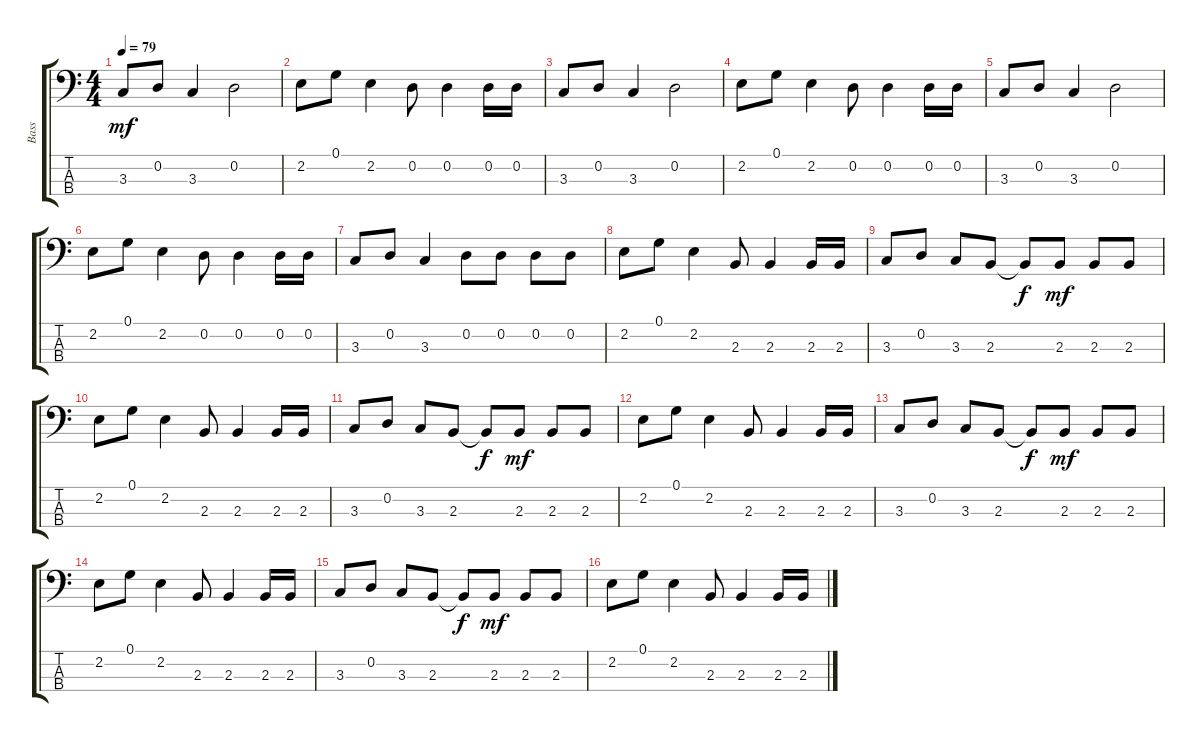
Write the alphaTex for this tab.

\track ("Bass" "Bass") {instrument acousticbass}
\staff {score tabs}
\tuning (G2 D2 A1 E1) {hide}
\ts (4 4)
\tempo 79
\clef f4
\ks c
3.3.8{dy mf} 0.2.8 3.3.4 0.2.2 |
2.2.8 0.1.8 2.2.4 0.2.8 0.2.4 0.2.16 0.2.16 |
3.3.8 0.2.8 3.3.4 0.2.2 |
2.2.8 0.1.8 2.2.4 0.2.8 0.2.4 0.2.16 0.2.16 |
3.3.8 0.2.8 3.3.4 0.2.2 |
2.2.8 0.1.8 2.2.4 0.2.8 0.2.4 0.2.16 0.2.16 |
3.3.8 0.2.8 3.3.4 0.2.8 0.2.8 0.2.8 0.2.8 |
2.2.8 0.1.8 2.2.4 2.3.8 2.3.4 2.3.16 2.3.16 |
3.3.8 0.2.8 3.3.8 2.3.8 2.3{t}.8{dy f} 2.3.8{dy mf} 2.3.8 2.3.8 |
2.2.8 0.1.8 2.2.4 2.3.8 2.3.4 2.3.16 2.3.16 |
3.3.8 0.2.8 3.3.8 2.3.8 2.3{t}.8{dy f} 2.3.8{dy mf} 2.3.8 2.3.8 |
2.2.8 0.1.8 2.2.4 2.3.8 2.3.4 2.3.16 2.3.16 |
3.3.8 0.2.8 3.3.8 2.3.8 2.3{t}.8{dy f} 2.3.8{dy mf} 2.3.8 2.3.8 |
2.2.8 0.1.8 2.2.4 2.3.8 2.3.4 2.3.16 2.3.16 |
3.3.8 0.2.8 3.3.8 2.3.8 2.3{t}.8{dy f} 2.3.8{dy mf} 2.3.8 2.3.8 |
2.2.8 0.1.8 2.2.4 2.3.8 2.3.4 2.3.16 2.3.16
